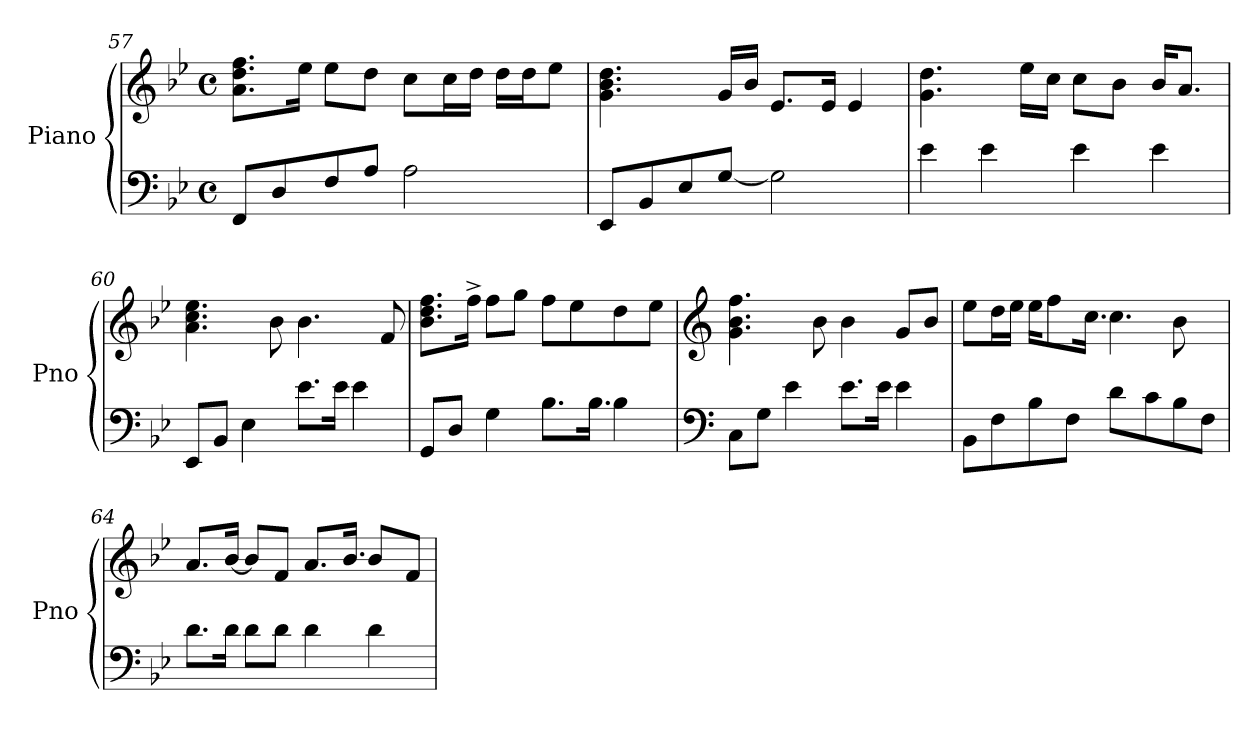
**kern	**kern
*part1	*part1
*staff2	*staff1
*I"Piano	*
*I'Pno	*
*clefF4	*clefG2
*k[b-e-]	*k[b-e-]
*B-:	*B-:
*M4/4	*M4/4
*met(c)	*met(c)
=57	=57
8FF/L	8.a\ 8.dd\ 8.ff\L
8D/	.
.	16ee-\Jk
8F/	8ee-\L
8A/J	8dd\J
2A\	8cc\L
.	16cc\L
.	16dd\JJ
.	16dd\LL
.	16dd\J
.	8ee-\J
=58	=58
8EE-/L	4.g\ 4.b-\ 4.dd\
8BB-/	.
8E-/	.
[8G/J	16g/LL
.	16b-/JJ
2G\]	8.e-/L
.	16e-/Jk
.	4e-/
!!LO:LB:g=z
=59	=59
4e-\	4.g\ 4.dd\
4e-\	.
.	16ee-\LL
.	16cc\JJ
4e-\	8cc\L
.	8b-\J
4e-\	16b-/KL
.	8.a/J
=60	=60
8EE-/L	4.a\ 4.cc\ 4.ee-\
8BB-/J	.
4E-\	.
.	8b-\
8.e-\L	4.b-\
16e-\Jk	.
4e-\	.
.	8f/
=61	=61
*^	*
2.ryy	8GG/L	8.b-\ 8.dd\ 8.ff\L
.	8D/J	.
.	.	16ff^\Jk
.	4G\	8ff\L
.	.	8gg\J
.	8.B-\L	8ff\L
.	.	8ee-\
.	16.B-\Jk	.
4B-\	.	8dd\
.	8..ryy	.
.	.	8ee-\J
*v	*v	*
!!LO:PB:g=z
=62	=62
*clefF4	*clefG2
8C\L	4.g\ 4.b-\ 4.ff\
8G\J	.
4e-\	.
.	8b-\
8.e-\L	4b-\
16e-\Jk	.
4e-\	8g/L
.	8b-/J
=63	=63
*	*^
8BB-\L	8ee-\L	2ryy
8F\	16dd\L	.
.	16ee-\JJ	.
8B-\	16ee-\KL	.
.	8ff\	.
8F\J	.	.
.	16.cc\Jk	.
8d\L	.	4.cc\
.	8..ryy	.
8c\	.	.
8B-\	8b-\	.
8F\J	8ryy	8ryy
=64	=64	=64
8.d\L	8.a/L	2.ryy
16d\Jk	[16b-/Jk	.
8d\L	8b-/L]	.
8d\J	8f/J	.
4d\	8.a/L	.
.	16.b-/Jk	.
4d\	.	8b-/L
.	8..ryy	.
.	.	8f/J
*	*v	*v
=	=
*-	*-
